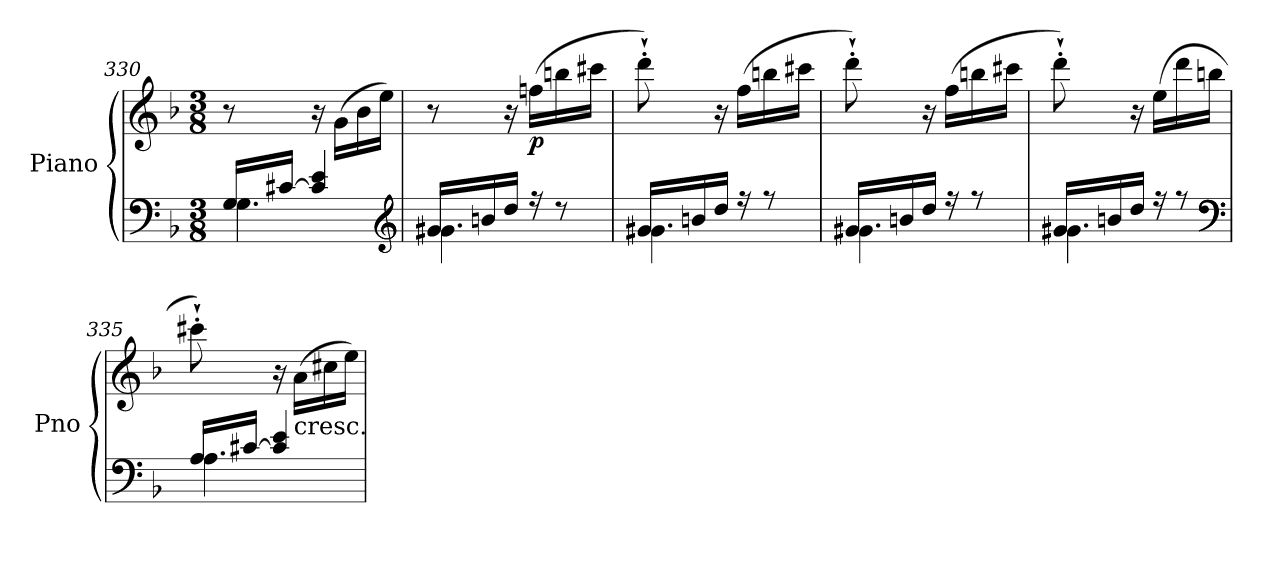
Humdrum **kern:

**kern	**kern	**dynam
*part1	*part1	*part1
*staff2	*staff1	*staff1/2
*I"Piano	*	*
*I'Pno	*	*
*clefF4	*clefG2	*
*k[b-]	*k[b-]	*
*F:	*F:	*
*M3/8	*M3/8	*
=330	=330	=330
*^	*	*
16G/LL	4.G\	8r	.
[16c#X/JJ	.	.	.
4c#/] 4e/	.	16r	.
.	.	(16g\LL	.
.	.	16b-\	.
.	.	16ee\JJ)	.
*clefG2	*	*	*
=331	=331	=331	=331
16g#/LL	4.g#X\	8r	.
16bn/	.	.	.
16dd/JJ	.	16r	.
!	!	!	!LO:DY:b
16r	.	(16ffn\LL	p
8r	.	16bbn\	.
.	.	16ccc#X\JJ	.
=332	=332	=332	=332
16g#/LL	4.g#X\	8ddd`'\)	.
16bn/	.	.	.
16dd/JJ	.	16r	.
16r	.	(16ff\LL	.
8r	.	16bbn\	.
.	.	16ccc#X\JJ	.
!!LO:PB:g=z
=333	=333	=333	=333
16g#/LL	4.g#X\	8ddd`'\)	.
16bn/	.	.	.
16dd/JJ	.	16r	.
16r	.	(16ff\LL	.
8r	.	16bbn\	.
.	.	16ccc#X\JJ	.
!!LO:PB:g=z
=334	=334	=334	=334
16g#/LL	4.g#X\	8ddd`'\)	.
16bn/	.	.	.
16dd/JJ	.	16r	.
16r	.	(16ee\LL	.
8r	.	16ddd\	.
.	.	16bbn\JJ	.
*clefF4	*	*	*
=335	=335	=335	=335
16A/LL	4.A\	8ccc#X`'\)	.
[16c#X/JJ	.	.	.
4c#/] 4e/	.	16r	.
!	!	!LO:TX:b:t=cresc.	!
.	.	(16a\LL	.
.	.	16cc#X\	.
.	.	16ee\JJ)	.
*v	*v	*	*
=	=	=
*-	*-	*-
